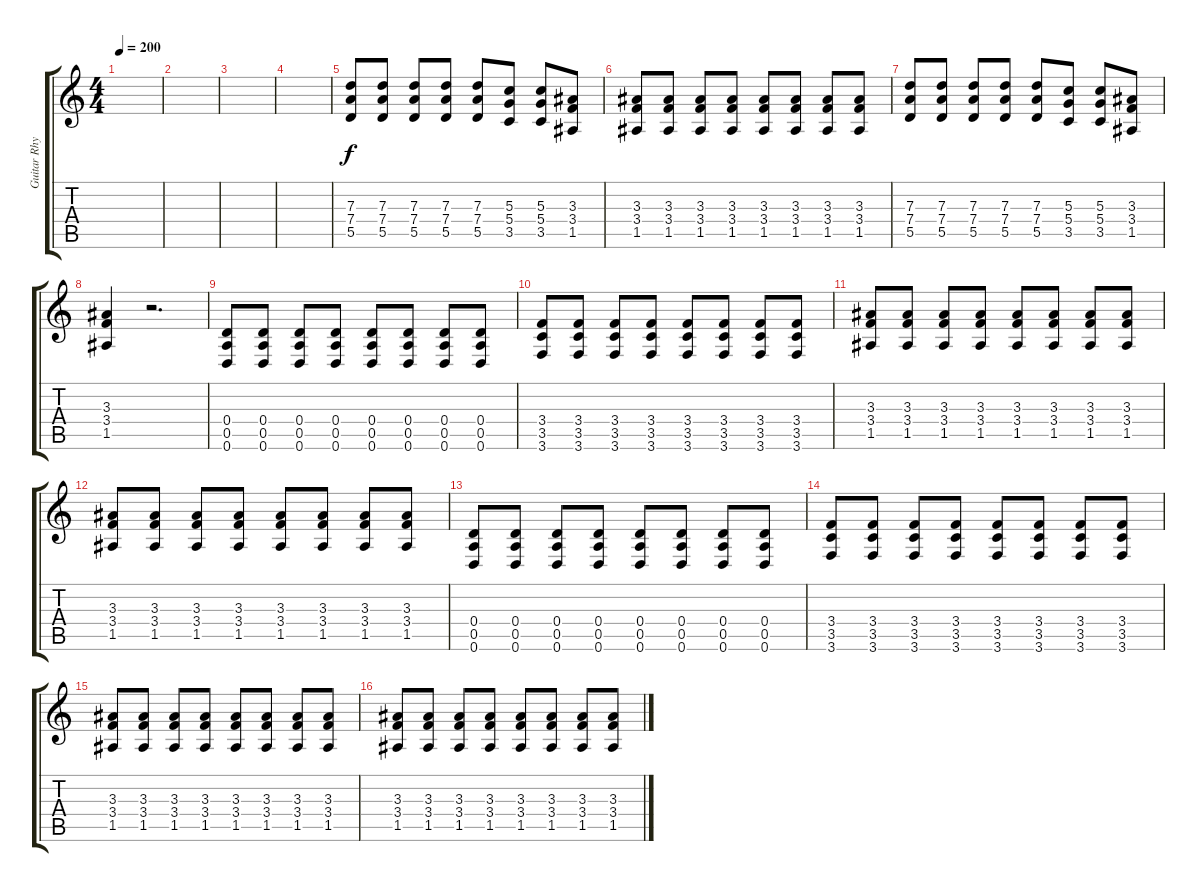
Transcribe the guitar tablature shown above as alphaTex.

\track ("Guitar Rhythm 2" "Guitar Rhy") {instrument overdrivenguitar}
\staff {score tabs}
\tuning (E4 B3 G3 D3 A2 D2) {hide}
\ts (4 4)
\tempo 200
\clef g2
\ks c
|
|
|
|
(7.3 7.4 5.5).8 (7.3 7.4 5.5).8 (7.3 7.4 5.5).8 (7.3 7.4 5.5).8 (7.3 7.4 5.5).8 (5.3 5.4 3.5).8 (5.3 5.4 3.5).8 (3.3 3.4 1.5).8 |
(3.3 3.4 1.5).8 (3.3 3.4 1.5).8 (3.3 3.4 1.5).8 (3.3 3.4 1.5).8 (3.3 3.4 1.5).8 (3.3 3.4 1.5).8 (3.3 3.4 1.5).8 (3.3 3.4 1.5).8 |
(7.3 7.4 5.5).8 (7.3 7.4 5.5).8 (7.3 7.4 5.5).8 (7.3 7.4 5.5).8 (7.3 7.4 5.5).8 (5.3 5.4 3.5).8 (5.3 5.4 3.5).8 (3.3 3.4 1.5).8 |
(3.3 3.4 1.5).4 r.2{d} |
(0.4 0.5 0.6).8 (0.4 0.5 0.6).8 (0.4 0.5 0.6).8 (0.4 0.5 0.6).8 (0.4 0.5 0.6).8 (0.4 0.5 0.6).8 (0.4 0.5 0.6).8 (0.4 0.5 0.6).8 |
(3.4 3.5 3.6).8 (3.4 3.5 3.6).8 (3.4 3.5 3.6).8 (3.4 3.5 3.6).8 (3.4 3.5 3.6).8 (3.4 3.5 3.6).8 (3.4 3.5 3.6).8 (3.4 3.5 3.6).8 |
(3.3 3.4 1.5).8 (3.3 3.4 1.5).8 (3.3 3.4 1.5).8 (3.3 3.4 1.5).8 (3.3 3.4 1.5).8 (3.3 3.4 1.5).8 (3.3 3.4 1.5).8 (3.3 3.4 1.5).8 |
(3.3 3.4 1.5).8 (3.3 3.4 1.5).8 (3.3 3.4 1.5).8 (3.3 3.4 1.5).8 (3.3 3.4 1.5).8 (3.3 3.4 1.5).8 (3.3 3.4 1.5).8 (3.3 3.4 1.5).8 |
(0.4 0.5 0.6).8 (0.4 0.5 0.6).8 (0.4 0.5 0.6).8 (0.4 0.5 0.6).8 (0.4 0.5 0.6).8 (0.4 0.5 0.6).8 (0.4 0.5 0.6).8 (0.4 0.5 0.6).8 |
(3.4 3.5 3.6).8 (3.4 3.5 3.6).8 (3.4 3.5 3.6).8 (3.4 3.5 3.6).8 (3.4 3.5 3.6).8 (3.4 3.5 3.6).8 (3.4 3.5 3.6).8 (3.4 3.5 3.6).8 |
(3.3 3.4 1.5).8 (3.3 3.4 1.5).8 (3.3 3.4 1.5).8 (3.3 3.4 1.5).8 (3.3 3.4 1.5).8 (3.3 3.4 1.5).8 (3.3 3.4 1.5).8 (3.3 3.4 1.5).8 |
(3.3 3.4 1.5).8 (3.3 3.4 1.5).8 (3.3 3.4 1.5).8 (3.3 3.4 1.5).8 (3.3 3.4 1.5).8 (3.3 3.4 1.5).8 (3.3 3.4 1.5).8 (3.3 3.4 1.5).8
